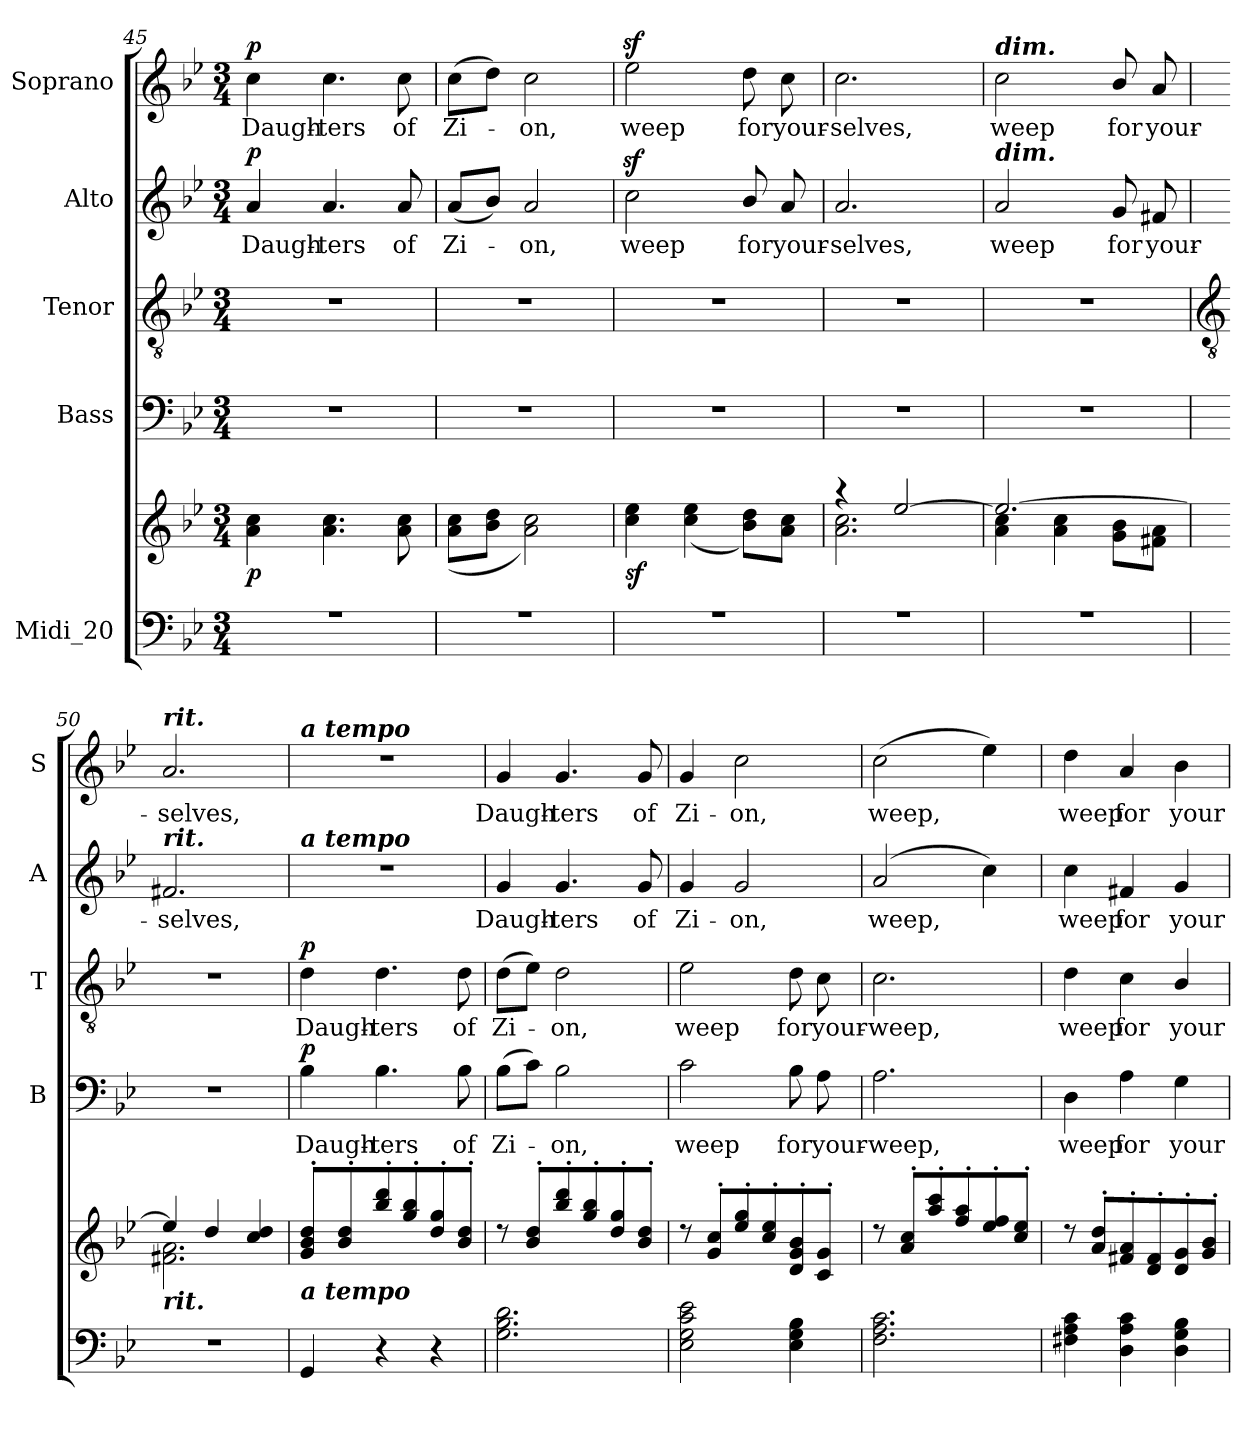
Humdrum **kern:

**kern	**kern	**dynam	**kern	**text	**dynam	**kern	**text	**dynam	**kern	**text	**dynam	**kern	**text	**dynam
*part5	*part5	*part5	*part4	*part4	*part4	*part3	*part3	*part3	*part2	*part2	*part2	*part1	*part1	*part1
*staff6	*staff5	*staff5/6	*staff4	*staff4	*staff4	*staff3	*staff3	*staff3	*staff2	*staff2	*staff2	*staff1	*staff1	*staff1
*I"Midi_20	*	*	*I"Bass	*	*	*I"Tenor	*	*	*I"Alto	*	*	*I"Soprano	*	*
*	*	*	*I'B	*	*	*I'T	*	*	*I'A	*	*	*I'S	*	*
*clefF4	*clefG2	*	*clefF4	*	*	*clefGv2	*	*	*clefG2	*	*	*clefG2	*	*
*k[b-e-]	*k[b-e-]	*	*k[b-e-]	*	*	*k[b-e-]	*	*	*k[b-e-]	*	*	*k[b-e-]	*	*
*B-:	*B-:	*	*B-:	*	*	*B-:	*	*	*B-:	*	*	*B-:	*	*
*M3/4	*M3/4	*	*M3/4	*	*	*M3/4	*	*	*M3/4	*	*	*M3/4	*	*
=45	=45	=45	=45	=45	=45	=45	=45	=45	=45	=45	=45	=45	=45	=45
*^	*	*	*	*	*	*	*	*	*	*	*	*	*	*
!LO:N:vis=1	!LO:N:vis=1	!LO:N:vis=1	!LO:DY:b	!LO:N:vis=1	!	!	!LO:N:vis=1	!	!	!	!LO:LY:b	!LO:DY:b	!	!LO:LY:b	!LO:DY:b
*	*	*^	*	*	*	*	*	*	*	*	*	*	*	*	*
2.r	2.ryy	2.ryy	4a 4cc	p	2.r	.	.	2.r	.	.	4a	Daugh-	p	4cc	Daugh-	p
!	!	!	!	!	!	!	!	!	!	!	!	!LO:LY:b	!	!	!LO:LY:b	!
.	.	.	4.a 4.cc	.	.	.	.	.	.	.	4.a	-ters	.	4.cc	-ters	.
!	!	!	!	!	!	!	!	!	!	!	!	!LO:LY:b	!	!	!LO:LY:b	!
.	.	.	8a 8cc	.	.	.	.	.	.	.	8a	of	.	8cc	of	.
=46	=46	=46	=46	=46	=46	=46	=46	=46	=46	=46	=46	=46	=46	=46	=46	=46
!LO:N:vis=1	!LO:N:vis=1	!LO:N:vis=1	!	!	!LO:N:vis=1	!	!	!LO:N:vis=1	!	!	!	!LO:LY:b	!	!	!LO:LY:b	!
2.r	2.ryy	2.ryy	(>8a 8ccL	.	2.r	.	.	2.r	.	.	(<8aL	Zi-	.	(>8ccL	Zi-	.
.	.	.	8b- 8ddJ	.	.	.	.	.	.	.	8b-J)	.	.	8ddJ)	.	.
!	!	!	!	!	!	!	!	!	!	!	!	!LO:LY:b	!	!	!LO:LY:b	!
.	.	.	2a 2cc)	.	.	.	.	.	.	.	2a	on,	.	2cc	on,	.
=47	=47	=47	=47	=47	=47	=47	=47	=47	=47	=47	=47	=47	=47	=47	=47	=47
!LO:N:vis=1	!LO:N:vis=1	!LO:N:vis=1	!	!LO:DY:b	!LO:N:vis=1	!	!	!LO:N:vis=1	!	!	!	!LO:LY:b	!	!	!LO:LY:b	!
2.r	2.ryy	2.ryy	4cc 4ee-	sf	2.r	.	.	2.r	.	.	2ccz<	weep	.	2ee-z<	weep	.
.	.	.	(>4cc 4ee-	.	.	.	.	.	.	.	.	.	.	.	.	.
!	!	!	!	!	!	!	!	!	!	!	!	!LO:LY:b	!	!	!LO:LY:b	!
.	.	.	8b- 8ddL)	.	.	.	.	.	.	.	8b-/	for	.	8dd	for	.
!	!	!	!	!	!	!	!	!	!	!	!	!LO:LY:b	!	!	!LO:LY:b	!
.	.	.	8a 8ccJ	.	.	.	.	.	.	.	8a	your-	.	8cc	your-	.
=48	=48	=48	=48	=48	=48	=48	=48	=48	=48	=48	=48	=48	=48	=48	=48	=48
!LO:N:vis=1	!LO:N:vis=1	!	!	!	!LO:N:vis=1	!	!	!LO:N:vis=1	!	!	!	!LO:LY:b	!	!	!LO:LY:b	!
2.r	2.ryy	4r	2.a 2.cc	.	2.r	.	.	2.r	.	.	2.a	-selves,	.	2.cc	-selves,	.
.	.	[2ee-/	.	.	.	.	.	.	.	.	.	.	.	.	.	.
=49	=49	=49	=49	=49	=49	=49	=49	=49	=49	=49	=49	=49	=49	=49	=49	=49
!	!	!	!	!	!	!	!	!	!	!	!	!	!	!LO:TX:a:Bi:t=dim.	!	!
!	!	!	!	!	!	!	!	!	!	!	!LO:TX:a:Bi:t=dim.	!	!	!	!	!
!LO:N:vis=1	!LO:N:vis=1	!	!	!	!LO:N:vis=1	!	!	!LO:N:vis=1	!	!	!	!LO:LY:b	!	!	!LO:LY:b	!
2.r	2.ryy	2.ee-/_	4a 4cc	.	2.r	.	.	2.r	.	.	2a	weep	.	2cc	weep	.
.	.	.	4a 4cc	.	.	.	.	.	.	.	.	.	.	.	.	.
!	!	!	!	!	!	!	!	!	!	!	!	!LO:LY:b	!	!	!LO:LY:b	!
.	.	.	8g\ 8b-\L	.	.	.	.	.	.	.	8g	for	.	8b-/	for	.
!	!	!	!	!	!	!	!	!	!	!	!	!LO:LY:b	!	!	!LO:LY:b	!
.	.	.	8f#X\ 8a\J	.	.	.	.	.	.	.	8f#X	your-	.	8a	your-	.
*v	*v	*	*	*	*	*	*	*	*	*	*	*	*	*	*	*
!!LO:LB:g=z
=50	=50	=50	=50	=50	=50	=50	=50	=50	=50	=50	=50	=50	=50	=50	=50
*	*	*	*	*	*	*	*clefGv2	*	*	*	*	*	*	*	*
!	!	!	!	!	!	!	!	!	!	!	!	!	!LO:TX:a:Bi:t=rit.	!	!
!	!	!	!	!	!	!	!	!	!	!LO:TX:a:Bi:t=rit.	!	!	!	!	!
!	!LO:TX:b:Bi:t=rit.	!	!	!	!	!	!	!	!	!	!	!	!	!	!
!LO:N:vis=1	!	!	!	!LO:N:vis=1	!	!	!LO:N:vis=1	!	!	!	!LO:LY:b	!	!	!LO:LY:b	!
2.r	4ee-/]	2.f#X\ 2.a\	.	2.r	.	.	2.r	.	.	2.f#X	-selves,	.	2.a	-selves,	.
.	4dd/	.	.	.	.	.	.	.	.	.	.	.	.	.	.
.	4cc/ 4dd/	.	.	.	.	.	.	.	.	.	.	.	.	.	.
=51	=51	=51	=51	=51	=51	=51	=51	=51	=51	=51	=51	=51	=51	=51	=51
!	!	!	!	!	!	!	!	!	!	!	!	!	!LO:TX:a:Bi:t=a tempo	!	!
!	!	!	!	!	!	!	!	!	!	!LO:TX:a:Bi:t=a tempo	!	!	!	!	!
!	!LO:TX:b:Bi:t=a tempo	!	!	!	!	!	!	!	!	!	!	!	!	!	!
!	!	!	!	!	!LO:LY:b	!LO:DY:b	!	!LO:LY:b	!LO:DY:b	!LO:N:vis=1	!	!	!LO:N:vis=1	!	!
4GG	8g' 8b-' 8dd'L	2.ryy	.	4B-	Daugh-	p	4d	Daugh-	p	2.r	.	.	2.r	.	.
.	8b-' 8dd'	.	.	.	.	.	.	.	.	.	.	.	.	.	.
!	!	!	!	!	!LO:LY:b	!	!	!LO:LY:b	!	!	!	!	!	!	!
4r	8bb-' 8ddd'	.	.	4.B-	-ters	.	4.d	-ters	.	.	.	.	.	.	.
.	8gg' 8bb-'	.	.	.	.	.	.	.	.	.	.	.	.	.	.
4r	8dd' 8gg'	.	.	.	.	.	.	.	.	.	.	.	.	.	.
!	!	!	!	!	!LO:LY:b	!	!	!LO:LY:b	!	!	!	!	!	!	!
.	8b-' 8dd'J	.	.	8B-	of	.	8d	of	.	.	.	.	.	.	.
=52	=52	=52	=52	=52	=52	=52	=52	=52	=52	=52	=52	=52	=52	=52	=52
!	!	!	!	!	!LO:LY:b	!	!	!LO:LY:b	!	!	!LO:LY:b	!	!	!LO:LY:b	!
2.G 2.B- 2.d	8r	2.ryy	.	(>8B-L	Zi-	.	(>8dL	Zi-	.	4g	Daugh-	.	4g	Daugh-	.
.	8b-' 8dd'L	.	.	8cJ)	.	.	8e-J)	.	.	.	.	.	.	.	.
!	!	!	!	!	!LO:LY:b	!	!	!LO:LY:b	!	!	!LO:LY:b	!	!	!LO:LY:b	!
.	8bb-' 8ddd'	.	.	2B-	on,	.	2d	on,	.	4.g	-ters	.	4.g	-ters	.
.	8gg' 8bb-'	.	.	.	.	.	.	.	.	.	.	.	.	.	.
.	8dd' 8gg'	.	.	.	.	.	.	.	.	.	.	.	.	.	.
!	!	!	!	!	!	!	!	!	!	!	!LO:LY:b	!	!	!LO:LY:b	!
.	8b-' 8dd'J	.	.	.	.	.	.	.	.	8g	of	.	8g	of	.
=53	=53	=53	=53	=53	=53	=53	=53	=53	=53	=53	=53	=53	=53	=53	=53
!	!	!	!	!	!LO:LY:b	!	!	!LO:LY:b	!	!	!LO:LY:b	!	!	!LO:LY:b	!
2E- 2G 2c 2e-	8r	2.ryy	.	2c	weep	.	2e-	weep	.	4g	Zi-	.	4g	Zi-	.
.	8g' 8cc'L	.	.	.	.	.	.	.	.	.	.	.	.	.	.
!	!	!	!	!	!	!	!	!	!	!	!LO:LY:b	!	!	!LO:LY:b	!
.	8ee-' 8gg'	.	.	.	.	.	.	.	.	2g	-on,	.	2cc	-on,	.
.	8cc' 8ee-'	.	.	.	.	.	.	.	.	.	.	.	.	.	.
!	!	!	!	!	!LO:LY:b	!	!	!LO:LY:b	!	!	!	!	!	!	!
4E- 4G 4B-	8d' 8g' 8b-'	.	.	8B-	for	.	8d	for	.	.	.	.	.	.	.
!	!	!	!	!	!LO:LY:b	!	!	!LO:LY:b	!	!	!	!	!	!	!
.	8c' 8g'J	.	.	8A	your-	.	8c	your-	.	.	.	.	.	.	.
=54	=54	=54	=54	=54	=54	=54	=54	=54	=54	=54	=54	=54	=54	=54	=54
!	!	!	!	!	!LO:LY:b	!	!	!LO:LY:b	!	!	!LO:LY:b	!	!	!LO:LY:b	!
2.F 2.A 2.c	8r	2.ryy	.	2.A	-weep,	.	2.c	-weep,	.	(<2a	weep,	.	(>2cc	weep,	.
.	8a' 8cc'L	.	.	.	.	.	.	.	.	.	.	.	.	.	.
.	8aa' 8ccc'	.	.	.	.	.	.	.	.	.	.	.	.	.	.
.	8ff' 8aa'	.	.	.	.	.	.	.	.	.	.	.	.	.	.
.	8ee-' 8ff'	.	.	.	.	.	.	.	.	4cc)	.	.	4ee-)	.	.
.	8cc' 8ee-'J	.	.	.	.	.	.	.	.	.	.	.	.	.	.
=55	=55	=55	=55	=55	=55	=55	=55	=55	=55	=55	=55	=55	=55	=55	=55
!	!	!	!	!	!LO:LY:b	!	!	!LO:LY:b	!	!	!LO:LY:b	!	!	!LO:LY:b	!
4F#X 4A 4c	8r	2.ryy	.	4D	weep	.	4d	weep	.	4cc	weep	.	4dd	weep	.
.	8a' 8dd'L	.	.	.	.	.	.	.	.	.	.	.	.	.	.
!	!	!	!	!	!LO:LY:b	!	!	!LO:LY:b	!	!	!LO:LY:b	!	!	!LO:LY:b	!
4D 4A 4c	8f#X' 8a'	.	.	4A	for	.	4c	for	.	4f#X	for	.	4a	for	.
.	8d' 8f#'	.	.	.	.	.	.	.	.	.	.	.	.	.	.
!	!	!	!	!	!LO:LY:b	!	!	!LO:LY:b	!	!	!LO:LY:b	!	!	!LO:LY:b	!
4D 4G 4B-	8d' 8g'	.	.	4G	your-	.	4B-/	your-	.	4g	your-	.	4b-	your-	.
.	8g' 8b-'J	.	.	.	.	.	.	.	.	.	.	.	.	.	.
*	*v	*v	*	*	*	*	*	*	*	*	*	*	*	*	*
=	=	=	=	=	=	=	=	=	=	=	=	=	=	=
*-	*-	*-	*-	*-	*-	*-	*-	*-	*-	*-	*-	*-	*-	*-
